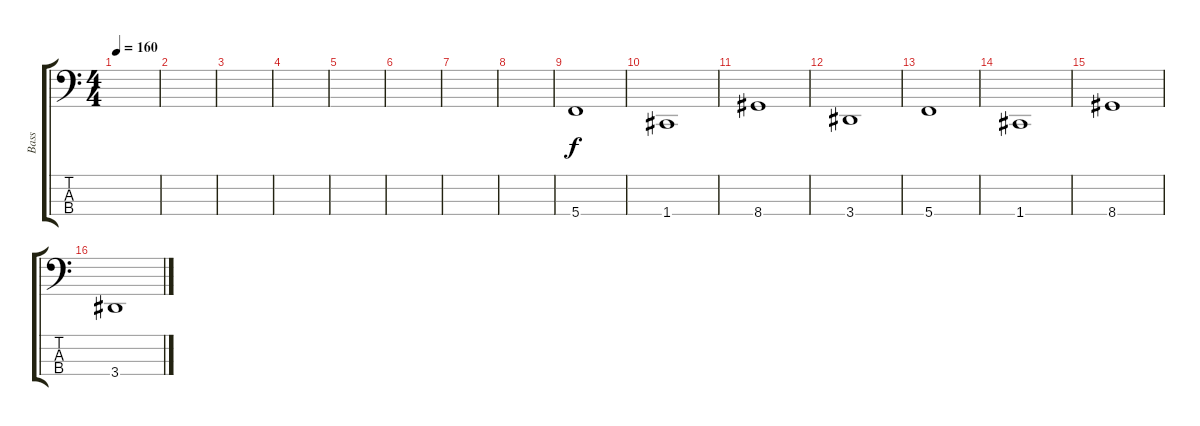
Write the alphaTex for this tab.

\track ("Bass" "Bass") {instrument electricbassfinger}
\staff {score tabs}
\tuning (F2 C2 G1 C1) {hide}
\ts (4 4)
\tempo 160
\clef f4
\ks c
|
|
|
|
|
|
|
|
5.4.1 |
1.4.1 |
8.4.1 |
3.4.1 |
5.4.1 |
1.4.1 |
8.4.1 |
3.4.1
